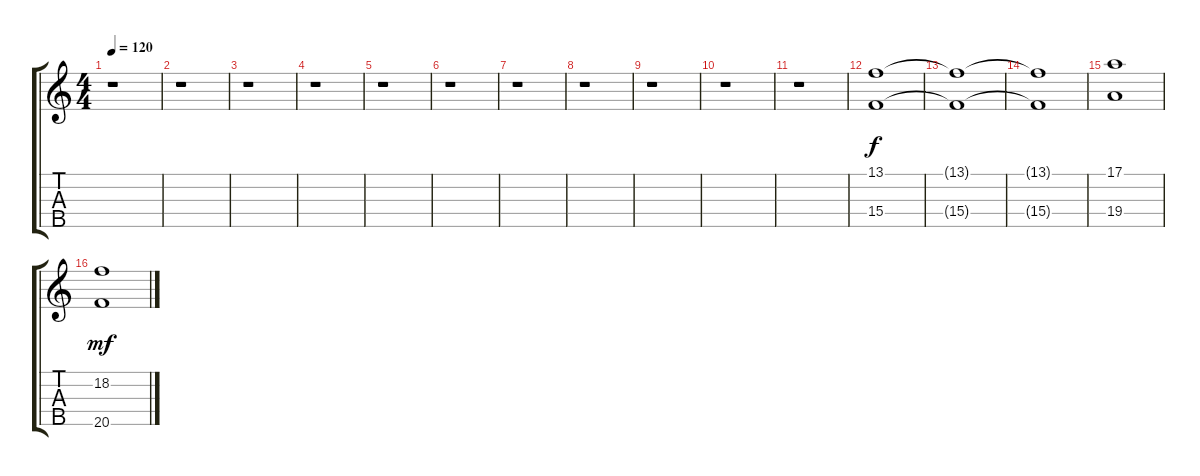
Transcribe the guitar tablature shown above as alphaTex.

\track "" {instrument stringensemble1}
\staff {score tabs}
\tuning (E4 B3 G3 D3 A2) {hide}
\ts (4 4)
\tempo 120
\clef g2
\ks c
r.1{dy f} |
r.1 |
r.1 |
r.1 |
r.1 |
r.1 |
r.1 |
r.1 |
r.1 |
r.1 |
r.1 |
(13.1 15.4).1 |
(13.1{t} 15.4{t}).1 |
(13.1{t} 15.4{t}).1 |
(17.1 19.4).1 |
(18.2 20.5).1{dy mf}
